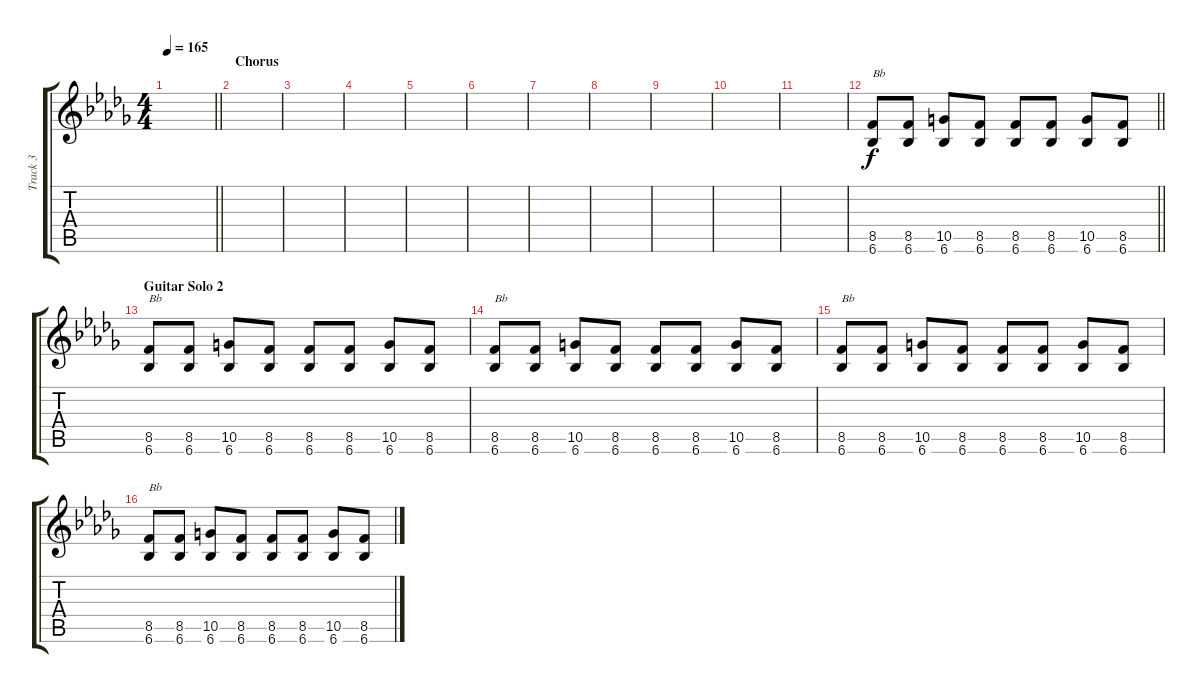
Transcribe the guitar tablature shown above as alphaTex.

\track ("Track 3" "Track 3") {instrument overdrivenguitar}
\staff {score tabs}
\tuning (E4 B3 G3 D3 A2 E2) {hide}
\ts (4 4)
\tempo 165
\clef g2
\barLineRight lightlight
\ks bbminor
|
\section ("" "Chorus")
|
|
|
|
|
|
|
|
|
|
\barLineRight lightlight
(8.5 6.6).8{txt "Bb"} (8.5 6.6).8 (10.5 6.6).8 (8.5 6.6).8 (8.5 6.6).8 (8.5 6.6).8 (10.5 6.6).8 (8.5 6.6).8 |
\section ("" "Guitar Solo 2")
(8.5 6.6).8{txt "Bb"} (8.5 6.6).8 (10.5 6.6).8 (8.5 6.6).8 (8.5 6.6).8 (8.5 6.6).8 (10.5 6.6).8 (8.5 6.6).8 |
(8.5 6.6).8{txt "Bb"} (8.5 6.6).8 (10.5 6.6).8 (8.5 6.6).8 (8.5 6.6).8 (8.5 6.6).8 (10.5 6.6).8 (8.5 6.6).8 |
(8.5 6.6).8{txt "Bb"} (8.5 6.6).8 (10.5 6.6).8 (8.5 6.6).8 (8.5 6.6).8 (8.5 6.6).8 (10.5 6.6).8 (8.5 6.6).8 |
(8.5 6.6).8{txt "Bb"} (8.5 6.6).8 (10.5 6.6).8 (8.5 6.6).8 (8.5 6.6).8 (8.5 6.6).8 (10.5 6.6).8 (8.5 6.6).8
